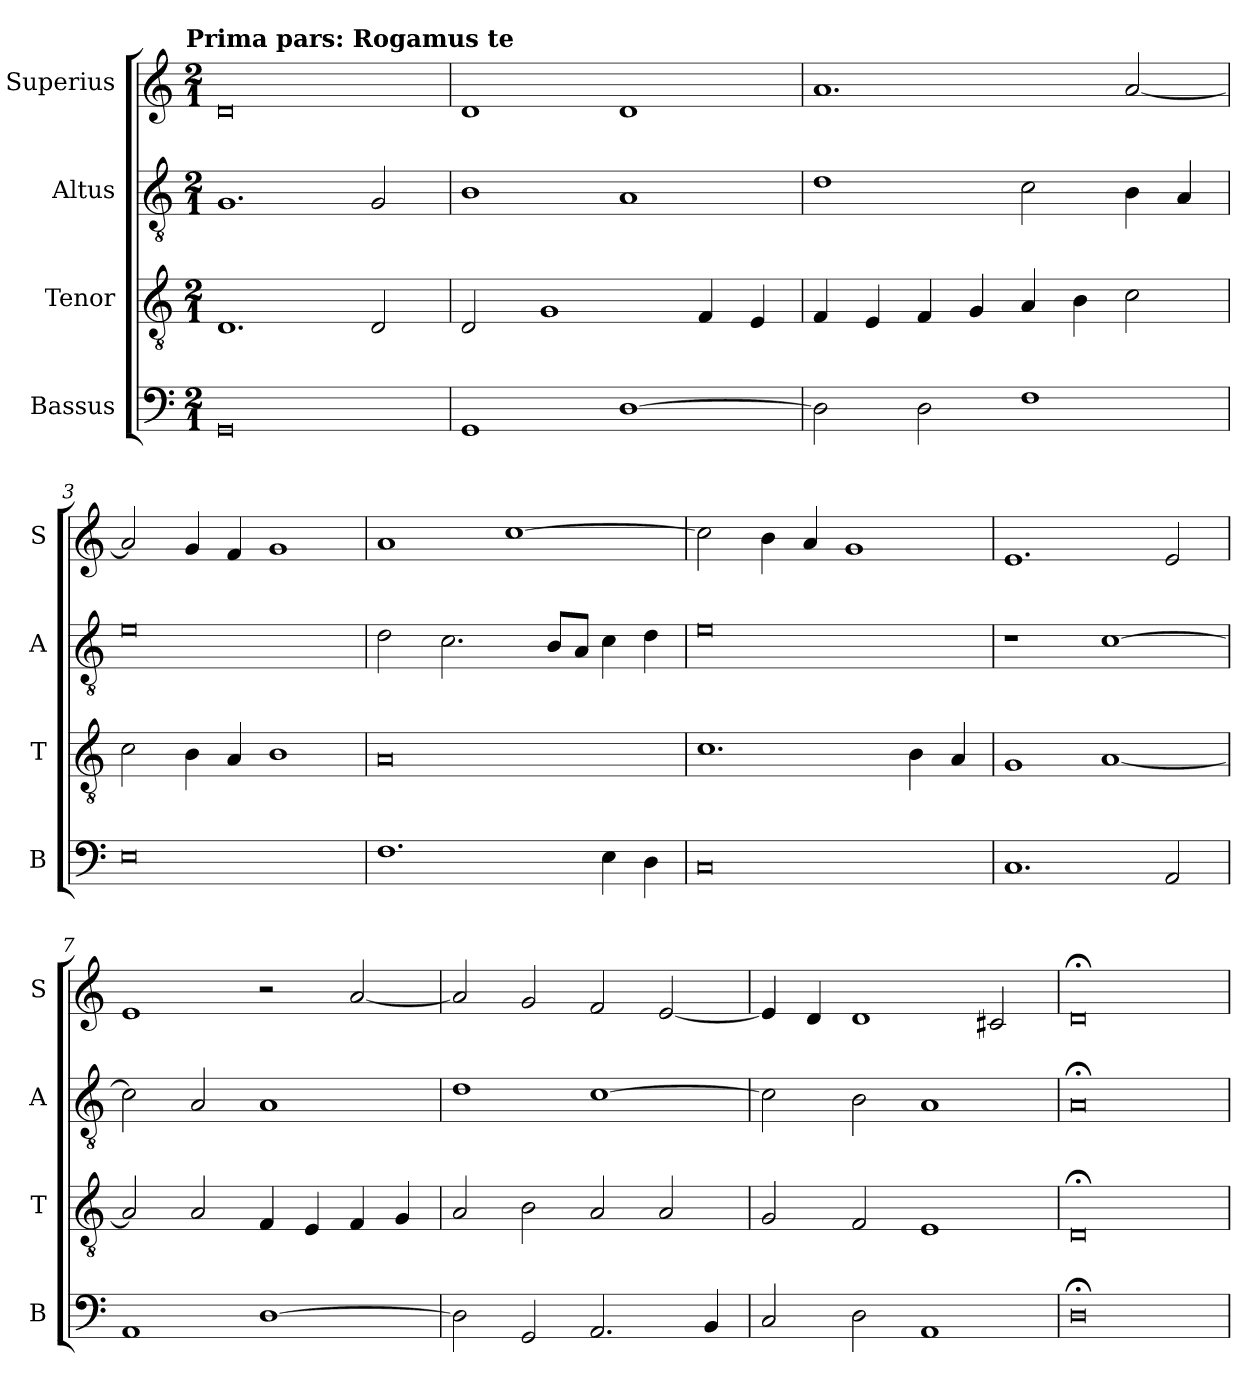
**kern	**kern	**kern	**kern
*part4	*part3	*part2	*part1
*staff4	*staff3	*staff2	*staff1
*I"Bassus	*I"Tenor	*I"Altus	*I"Superius
*I'B	*I'T	*I'A	*I'S
*clefF4	*clefGv2	*clefGv2	*clefG2
*k[]	*k[]	*k[]	*k[]
*C:	*C:	*C:	*C:
!!LO:TX:omd:t=Prima pars&colon; Rogamus te
*M2/1	*M2/1	*M2/1	*M2/1
=	=	=	=
0GG	1.D	1.G	0d
.	2D	2G	.
=1	=1	=1	=1
1GG	2D	1B	1d
.	1G	.	.
[1D	.	1A	1d
.	4F	.	.
.	4E	.	.
=2	=2	=2	=2
2D]	4F	1d	1.a
.	4E	.	.
2D	4F	.	.
.	4G	.	.
1F	4A	2c	.
.	4B	.	.
.	2c	4B	[2a
.	.	4A	.
=3	=3	=3	=3
0E	2c	0e	2a]
.	4B	.	4g
.	4A	.	4f
.	1B	.	1g
=4	=4	=4	=4
1.F	0A	2d	1a
.	.	2.c	.
.	.	.	[1cc
.	.	8BL	.
.	.	8AJ	.
4E	.	4c	.
4D	.	4d	.
=5	=5	=5	=5
0C	1.c	0e	2cc]
.	.	.	4b
.	.	.	4a
.	.	.	1g
.	4B	.	.
.	4A	.	.
=6	=6	=6	=6
1.C	1G	1r	1.e
.	[1A	[1c	.
2AA	.	.	2e
=7	=7	=7	=7
1AA	2A]	2c]	1e
.	2A	2A	.
[1D	4F	1A	2r
.	4E	.	.
.	4F	.	[2a
.	4G	.	.
=8	=8	=8	=8
2D]	2A	1d	2a]
2GG	2B	.	2g
2.AA	2A	[1c	2f
.	2A	.	[2e
4BB	.	.	.
=9	=9	=9	=9
2C	2G	2c]	4e]
.	.	.	4d
2D	2F	2B	1d
1AA	1E	1A	.
.	.	.	2c#X
=10	=10	=10	=10
0D;<	0D;<	0A;<	0d;<
=	=	=	=
*-	*-	*-	*-
